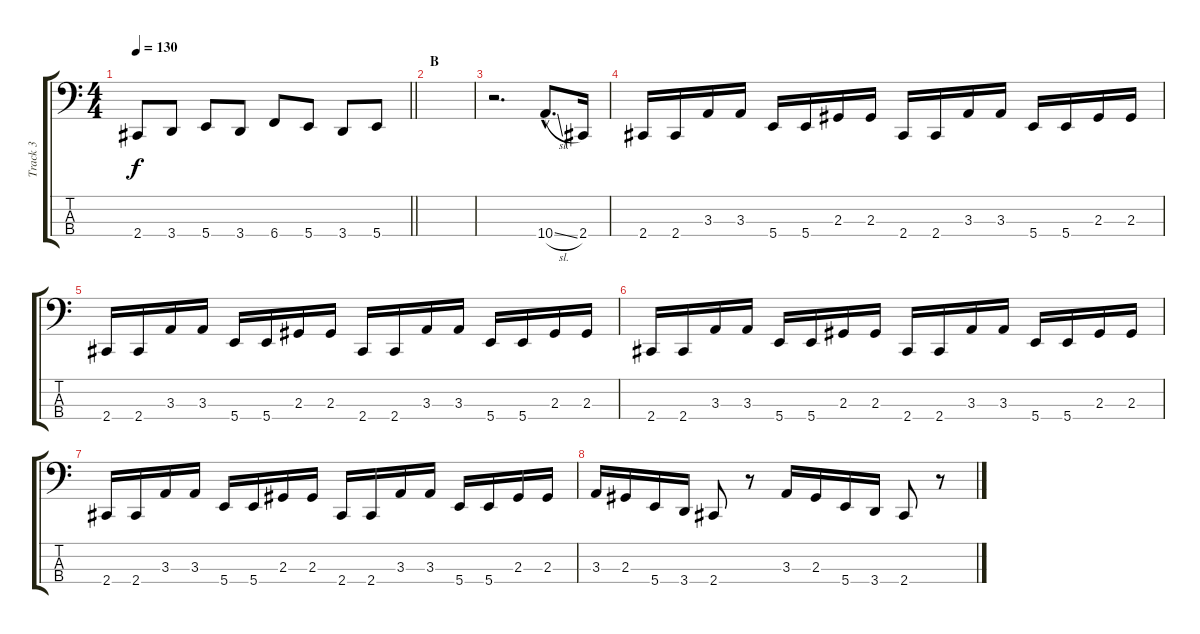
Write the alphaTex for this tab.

\track ("Track 3" "Track 3") {instrument electricbasspick}
\staff {score tabs}
\tuning (E2 B1 Gb1 B0) {hide}
\ts (4 4)
\tempo 130
\clef f4
\barLineRight lightlight
\ks c
2.4.8{dy f} 3.4.8 5.4.8 3.4.8 6.4.8 5.4.8 3.4.8 5.4.8 |
\section ("" "B")
|
r.2{d} 10.4{sl hac}.8{d} 2.4.16 |
2.4.16 2.4.16 3.3.16 3.3.16 5.4.16 5.4.16 2.3.16 2.3.16 2.4.16 2.4.16 3.3.16 3.3.16 5.4.16 5.4.16 2.3.16 2.3.16 |
2.4.16 2.4.16 3.3.16 3.3.16 5.4.16 5.4.16 2.3.16 2.3.16 2.4.16 2.4.16 3.3.16 3.3.16 5.4.16 5.4.16 2.3.16 2.3.16 |
2.4.16 2.4.16 3.3.16 3.3.16 5.4.16 5.4.16 2.3.16 2.3.16 2.4.16 2.4.16 3.3.16 3.3.16 5.4.16 5.4.16 2.3.16 2.3.16 |
2.4.16 2.4.16 3.3.16 3.3.16 5.4.16 5.4.16 2.3.16 2.3.16 2.4.16 2.4.16 3.3.16 3.3.16 5.4.16 5.4.16 2.3.16 2.3.16 |
3.3.16 2.3.16 5.4.16 3.4.16 2.4.8 r.8 3.3.16 2.3.16 5.4.16 3.4.16 2.4.8 r.8
